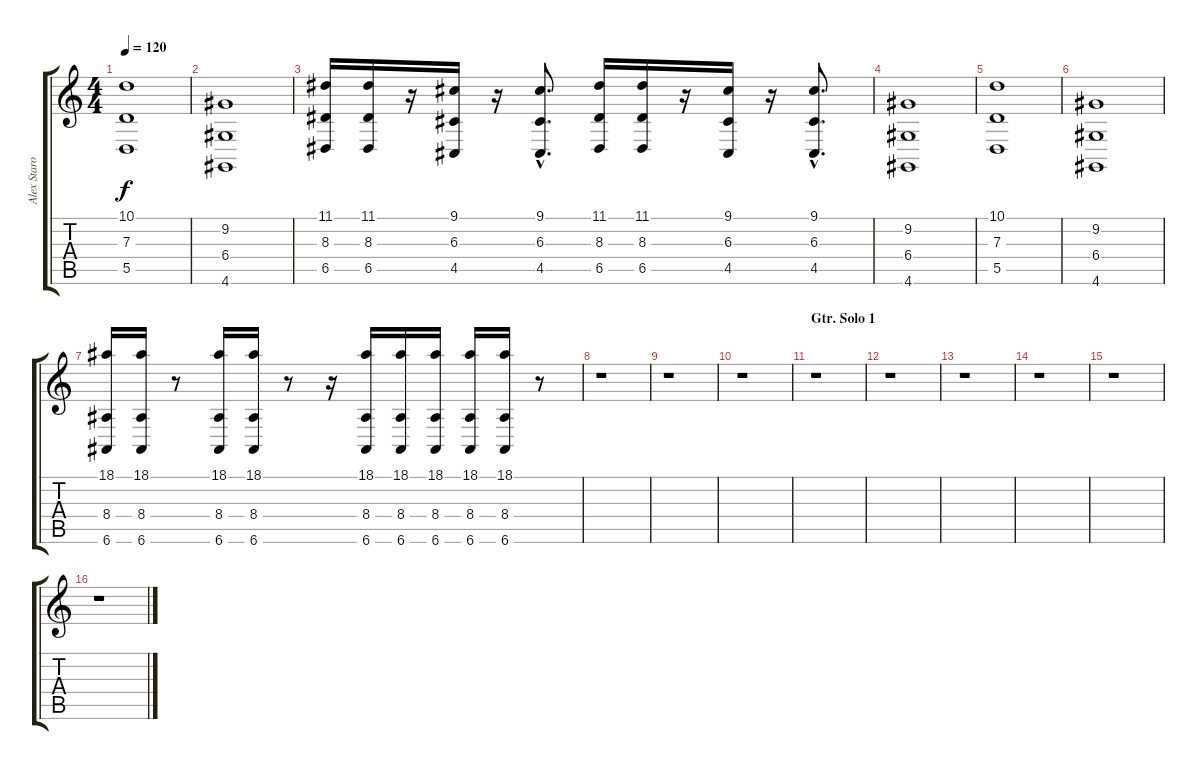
\track ("Alex Staropoli - String Ensemble" "Alex Staro") {instrument stringensemble1}
\staff {score tabs}
\tuning (E4 B3 G3 D3 A2 E2) {hide}
\ts (4 4)
\tempo 120
\clef g2
\ks c
(10.1 7.3 5.5).1{dy f} |
(9.2 6.4 4.6).1 |
(11.1 8.3 6.5).16{instrument stringensemble1} (11.1 8.3 6.5).16 r.16 (9.1 6.3 4.5).16 r.16 (9.1{hac} 6.3{hac} 4.5{hac}).8{d} (11.1 8.3 6.5).16 (11.1 8.3 6.5).16 r.16 (9.1 6.3 4.5).16 r.16 (9.1{hac} 6.3{hac} 4.5{hac}).8{d} |
(9.2 6.4 4.6).1{instrument choiraahs} |
(10.1 7.3 5.5).1 |
(9.2 6.4 4.6).1 |
(18.1 8.4 6.6).16{instrument stringensemble1} (18.1 8.4 6.6).16 r.8 (18.1 8.4 6.6).16 (18.1 8.4 6.6).16 r.8 r.16 (18.1 8.4 6.6).16 (18.1 8.4 6.6).16 (18.1 8.4 6.6).16 (18.1 8.4 6.6).16 (18.1 8.4 6.6).16 r.8 |
r.1 |
r.1 |
r.1 |
\section ("" "Gtr. Solo 1")
r.1 |
r.1 |
r.1 |
r.1 |
r.1 |
r.1
